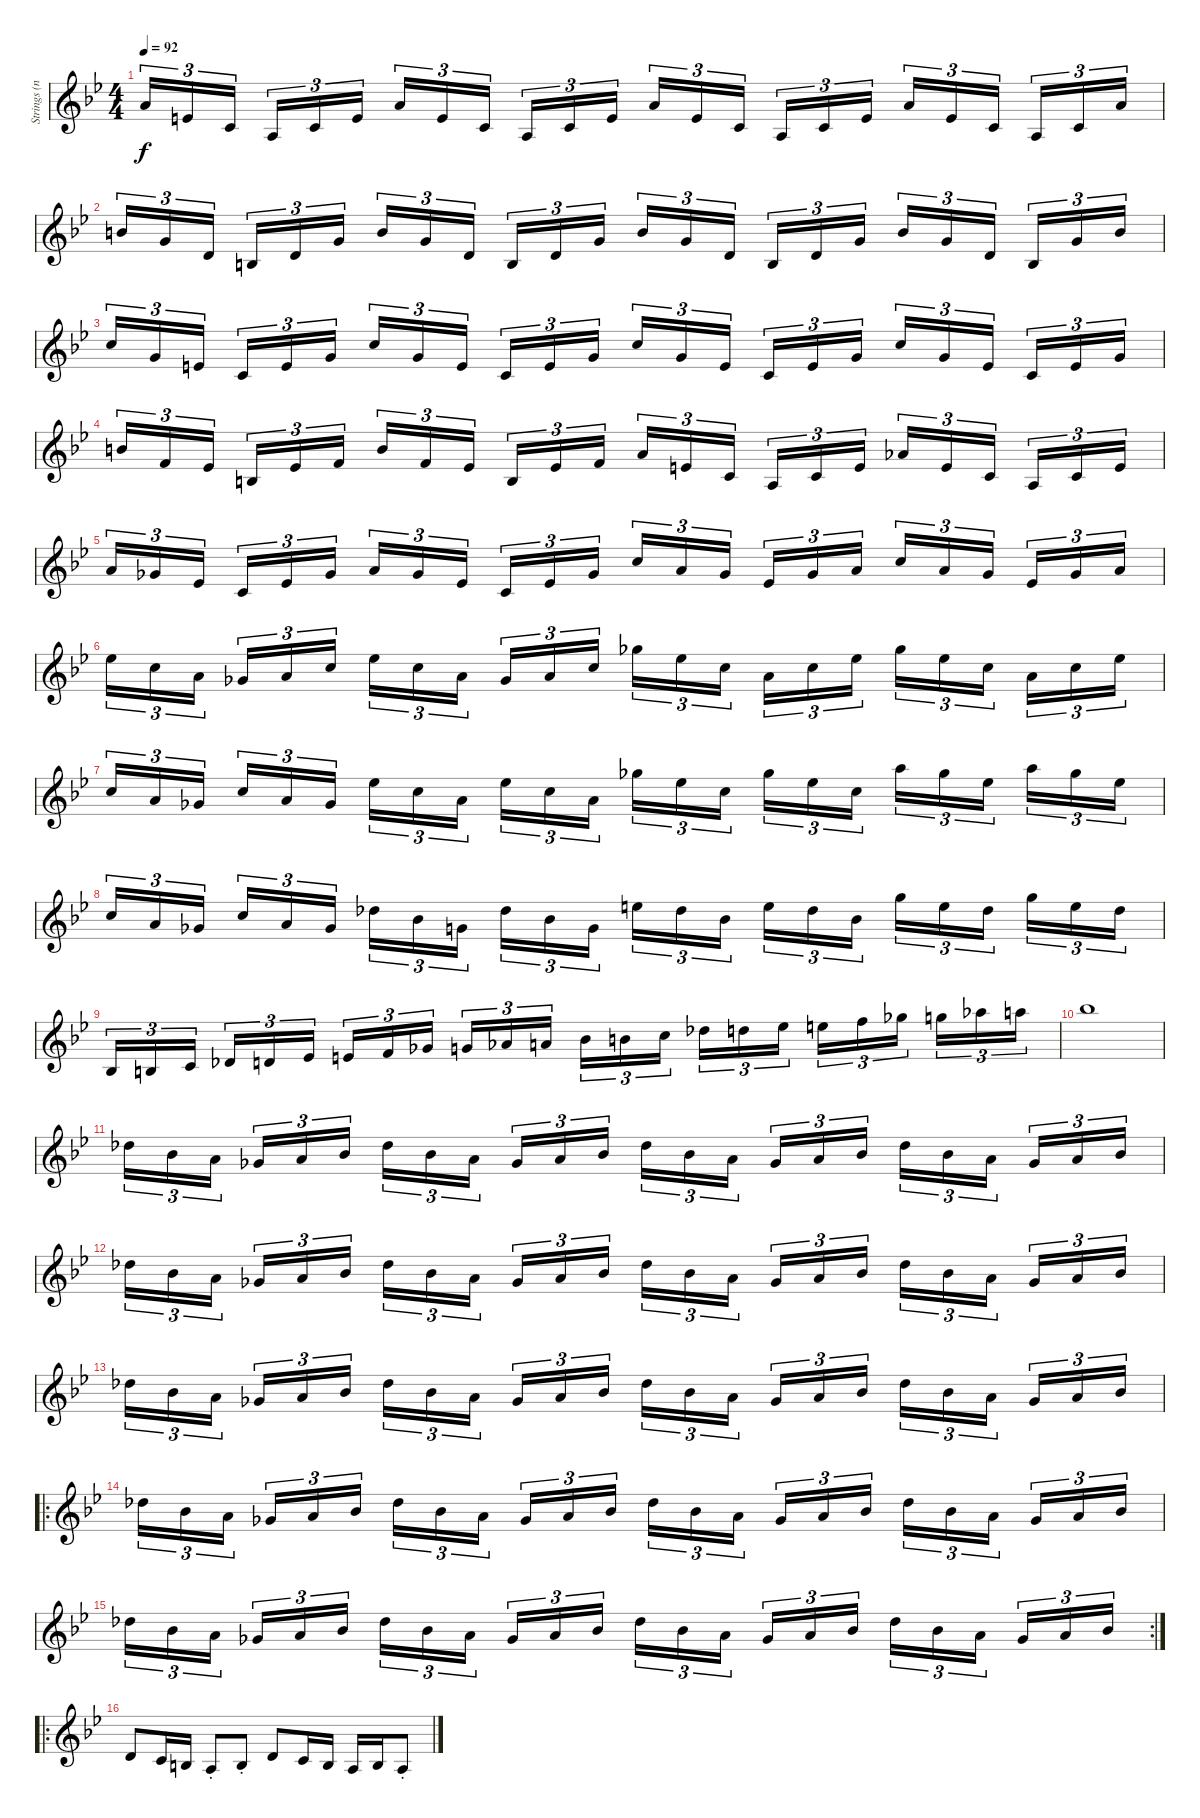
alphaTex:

\track ("Strings (not Piccolo!)" "Strings (n") {instrument piccolo}
\staff {score}
\tuning (E4 B3 G3 D3 A2 E2) {hide}
\ts (4 4)
\tempo 92
\clef g2
\ks gminor
10.2.16{tu (3 2) dy f} 5.2.16{tu (3 2)} 1.2.16{tu (3 2) beam splitsecondary} 2.3.16{tu (3 2)} 1.2.16{tu (3 2)} 5.2.16{tu (3 2)} 10.2.16{tu (3 2)} 5.2.16{tu (3 2)} 1.2.16{tu (3 2) beam splitsecondary} 2.3.16{tu (3 2)} 1.2.16{tu (3 2)} 5.2.16{tu (3 2)} 10.2.16{tu (3 2)} 5.2.16{tu (3 2)} 1.2.16{tu (3 2) beam splitsecondary} 2.3.16{tu (3 2)} 1.2.16{tu (3 2)} 5.2.16{tu (3 2)} 10.2.16{tu (3 2)} 5.2.16{tu (3 2)} 1.2.16{tu (3 2) beam splitsecondary} 2.3.16{tu (3 2)} 1.2.16{tu (3 2)} 10.2.16{tu (3 2)} |
12.2.16{tu (3 2)} 8.2.16{tu (3 2)} 3.2.16{tu (3 2) beam splitsecondary} 0.2.16{tu (3 2)} 3.2.16{tu (3 2)} 8.2.16{tu (3 2)} 12.2.16{tu (3 2)} 8.2.16{tu (3 2)} 3.2.16{tu (3 2) beam splitsecondary} 0.2.16{tu (3 2)} 3.2.16{tu (3 2)} 8.2.16{tu (3 2)} 12.2.16{tu (3 2)} 8.2.16{tu (3 2)} 3.2.16{tu (3 2) beam splitsecondary} 0.2.16{tu (3 2)} 3.2.16{tu (3 2)} 8.2.16{tu (3 2)} 12.2.16{tu (3 2)} 8.2.16{tu (3 2)} 3.2.16{tu (3 2) beam splitsecondary} 0.2.16{tu (3 2)} 8.2.16{tu (3 2)} 12.2.16{tu (3 2)} |
13.2.16{tu (3 2)} 8.2.16{tu (3 2)} 5.2.16{tu (3 2) beam splitsecondary} 1.2.16{tu (3 2)} 5.2.16{tu (3 2)} 8.2.16{tu (3 2)} 13.2.16{tu (3 2)} 8.2.16{tu (3 2)} 5.2.16{tu (3 2) beam splitsecondary} 1.2.16{tu (3 2)} 5.2.16{tu (3 2)} 8.2.16{tu (3 2)} 13.2.16{tu (3 2)} 8.2.16{tu (3 2)} 5.2.16{tu (3 2) beam splitsecondary} 1.2.16{tu (3 2)} 5.2.16{tu (3 2)} 8.2.16{tu (3 2)} 13.2.16{tu (3 2)} 8.2.16{tu (3 2)} 5.2.16{tu (3 2) beam splitsecondary} 1.2.16{tu (3 2)} 5.2.16{tu (3 2)} 8.2.16{tu (3 2)} |
12.2.16{tu (3 2)} 6.2.16{tu (3 2)} 4.2.16{tu (3 2) beam splitsecondary} 0.2.16{tu (3 2)} 4.2.16{tu (3 2)} 6.2.16{tu (3 2)} 12.2.16{tu (3 2)} 6.2.16{tu (3 2)} 4.2.16{tu (3 2) beam splitsecondary} 0.2.16{tu (3 2)} 4.2.16{tu (3 2)} 6.2.16{tu (3 2)} 10.2.16{tu (3 2)} 5.2.16{tu (3 2)} 1.2.16{tu (3 2) beam splitsecondary} 2.3.16{tu (3 2)} 1.2.16{tu (3 2)} 5.2.16{tu (3 2)} 9.2.16{tu (3 2)} 5.2.16{tu (3 2)} 1.2.16{tu (3 2) beam splitsecondary} 2.3.16{tu (3 2)} 1.2.16{tu (3 2)} 5.2.16{tu (3 2)} |
10.2.16{tu (3 2)} 7.2.16{tu (3 2)} 4.2.16{tu (3 2) beam splitsecondary} 1.2.16{tu (3 2)} 4.2.16{tu (3 2)} 7.2.16{tu (3 2)} 10.2.16{tu (3 2)} 7.2.16{tu (3 2)} 4.2.16{tu (3 2) beam splitsecondary} 1.2.16{tu (3 2)} 4.2.16{tu (3 2)} 7.2.16{tu (3 2)} 13.2.16{tu (3 2)} 10.2.16{tu (3 2)} 7.2.16{tu (3 2) beam splitsecondary} 4.2.16{tu (3 2)} 7.2.16{tu (3 2)} 10.2.16{tu (3 2)} 13.2.16{tu (3 2)} 10.2.16{tu (3 2)} 7.2.16{tu (3 2) beam splitsecondary} 4.2.16{tu (3 2)} 7.2.16{tu (3 2)} 10.2.16{tu (3 2)} |
16.2.16{tu (3 2)} 13.2.16{tu (3 2)} 10.2.16{tu (3 2) beam splitsecondary} 7.2.16{tu (3 2)} 10.2.16{tu (3 2)} 13.2.16{tu (3 2)} 16.2.16{tu (3 2)} 13.2.16{tu (3 2)} 10.2.16{tu (3 2) beam splitsecondary} 7.2.16{tu (3 2)} 10.2.16{tu (3 2)} 13.2.16{tu (3 2)} 19.2.16{tu (3 2)} 16.2.16{tu (3 2)} 13.2.16{tu (3 2) beam splitsecondary} 10.2.16{tu (3 2)} 13.2.16{tu (3 2)} 16.2.16{tu (3 2)} 19.2.16{tu (3 2)} 16.2.16{tu (3 2)} 13.2.16{tu (3 2) beam splitsecondary} 10.2.16{tu (3 2)} 13.2.16{tu (3 2)} 16.2.16{tu (3 2)} |
13.2.16{tu (3 2)} 10.2.16{tu (3 2)} 7.2.16{tu (3 2) beam splitsecondary} 13.2.16{tu (3 2)} 10.2.16{tu (3 2)} 7.2.16{tu (3 2)} 16.2.16{tu (3 2)} 13.2.16{tu (3 2)} 10.2.16{tu (3 2) beam splitsecondary} 16.2.16{tu (3 2)} 13.2.16{tu (3 2)} 10.2.16{tu (3 2)} 19.2.16{tu (3 2)} 16.2.16{tu (3 2)} 13.2.16{tu (3 2) beam splitsecondary} 19.2.16{tu (3 2)} 16.2.16{tu (3 2)} 13.2.16{tu (3 2)} 22.2.16{tu (3 2)} 19.2.16{tu (3 2)} 16.2.16{tu (3 2) beam splitsecondary} 22.2.16{tu (3 2)} 19.2.16{tu (3 2)} 16.2.16{tu (3 2)} |
13.2.16{tu (3 2)} 10.2.16{tu (3 2)} 7.2.16{tu (3 2) beam splitsecondary} 13.2.16{tu (3 2)} 10.2.16{tu (3 2)} 7.2.16{tu (3 2)} 14.2.16{tu (3 2)} 11.2.16{tu (3 2)} 8.2.16{tu (3 2) beam splitsecondary} 14.2.16{tu (3 2)} 11.2.16{tu (3 2)} 8.2.16{tu (3 2)} 17.2.16{tu (3 2)} 14.2.16{tu (3 2)} 11.2.16{tu (3 2) beam splitsecondary} 17.2.16{tu (3 2)} 14.2.16{tu (3 2)} 11.2.16{tu (3 2)} 20.2.16{tu (3 2)} 17.2.16{tu (3 2)} 14.2.16{tu (3 2) beam splitsecondary} 20.2.16{tu (3 2)} 17.2.16{tu (3 2)} 14.2.16{tu (3 2)} |
3.3.16{tu (3 2)} 0.2.16{tu (3 2)} 1.2.16{tu (3 2) beam splitsecondary} 2.2.16{tu (3 2)} 3.2.16{tu (3 2)} 4.2.16{tu (3 2)} 5.2.16{tu (3 2)} 6.2.16{tu (3 2)} 7.2.16{tu (3 2) beam splitsecondary} 8.2.16{tu (3 2)} 9.2.16{tu (3 2)} 10.2.16{tu (3 2)} 11.2.16{tu (3 2)} 12.2.16{tu (3 2)} 13.2.16{tu (3 2) beam splitsecondary} 14.2.16{tu (3 2)} 15.2.16{tu (3 2)} 16.2.16{tu (3 2)} 17.2.16{tu (3 2)} 18.2.16{tu (3 2)} 19.2.16{tu (3 2) beam splitsecondary} 20.2.16{tu (3 2)} 21.2.16{tu (3 2)} 22.2.16{tu (3 2)} |
18.1.1 |
14.2.16{tu (3 2)} 15.3.16{tu (3 2)} 14.3.16{tu (3 2) beam splitsecondary} 11.3.16{tu (3 2)} 14.3.16{tu (3 2)} 15.3.16{tu (3 2)} 14.2.16{tu (3 2)} 15.3.16{tu (3 2)} 14.3.16{tu (3 2) beam splitsecondary} 11.3.16{tu (3 2)} 14.3.16{tu (3 2)} 15.3.16{tu (3 2)} 14.2.16{tu (3 2)} 15.3.16{tu (3 2)} 14.3.16{tu (3 2) beam splitsecondary} 11.3.16{tu (3 2)} 14.3.16{tu (3 2)} 15.3.16{tu (3 2)} 14.2.16{tu (3 2)} 15.3.16{tu (3 2)} 14.3.16{tu (3 2) beam splitsecondary} 11.3.16{tu (3 2)} 14.3.16{tu (3 2)} 15.3.16{tu (3 2)} |
14.2.16{tu (3 2)} 15.3.16{tu (3 2)} 14.3.16{tu (3 2) beam splitsecondary} 11.3.16{tu (3 2)} 14.3.16{tu (3 2)} 15.3.16{tu (3 2)} 14.2.16{tu (3 2)} 15.3.16{tu (3 2)} 14.3.16{tu (3 2) beam splitsecondary} 11.3.16{tu (3 2)} 14.3.16{tu (3 2)} 15.3.16{tu (3 2)} 14.2.16{tu (3 2)} 15.3.16{tu (3 2)} 14.3.16{tu (3 2) beam splitsecondary} 11.3.16{tu (3 2)} 14.3.16{tu (3 2)} 15.3.16{tu (3 2)} 14.2.16{tu (3 2)} 15.3.16{tu (3 2)} 14.3.16{tu (3 2) beam splitsecondary} 11.3.16{tu (3 2)} 14.3.16{tu (3 2)} 15.3.16{tu (3 2)} |
14.2.16{tu (3 2)} 15.3.16{tu (3 2)} 14.3.16{tu (3 2) beam splitsecondary} 11.3.16{tu (3 2)} 14.3.16{tu (3 2)} 15.3.16{tu (3 2)} 14.2.16{tu (3 2)} 15.3.16{tu (3 2)} 14.3.16{tu (3 2) beam splitsecondary} 11.3.16{tu (3 2)} 14.3.16{tu (3 2)} 15.3.16{tu (3 2)} 14.2.16{tu (3 2)} 15.3.16{tu (3 2)} 14.3.16{tu (3 2) beam splitsecondary} 11.3.16{tu (3 2)} 14.3.16{tu (3 2)} 15.3.16{tu (3 2)} 14.2.16{tu (3 2)} 15.3.16{tu (3 2)} 14.3.16{tu (3 2) beam splitsecondary} 11.3.16{tu (3 2)} 14.3.16{tu (3 2)} 15.3.16{tu (3 2)} |
\ro
14.2.16{tu (3 2)} 15.3.16{tu (3 2)} 14.3.16{tu (3 2) beam splitsecondary} 11.3.16{tu (3 2)} 14.3.16{tu (3 2)} 15.3.16{tu (3 2)} 14.2.16{tu (3 2)} 15.3.16{tu (3 2)} 14.3.16{tu (3 2) beam splitsecondary} 11.3.16{tu (3 2)} 14.3.16{tu (3 2)} 15.3.16{tu (3 2)} 14.2.16{tu (3 2)} 15.3.16{tu (3 2)} 14.3.16{tu (3 2) beam splitsecondary} 11.3.16{tu (3 2)} 14.3.16{tu (3 2)} 15.3.16{tu (3 2)} 14.2.16{tu (3 2)} 15.3.16{tu (3 2)} 14.3.16{tu (3 2) beam splitsecondary} 11.3.16{tu (3 2)} 14.3.16{tu (3 2)} 15.3.16{tu (3 2)} |
\rc 2
14.2.16{tu (3 2)} 15.3.16{tu (3 2)} 14.3.16{tu (3 2) beam splitsecondary} 11.3.16{tu (3 2)} 14.3.16{tu (3 2)} 15.3.16{tu (3 2)} 14.2.16{tu (3 2)} 15.3.16{tu (3 2)} 14.3.16{tu (3 2) beam splitsecondary} 11.3.16{tu (3 2)} 14.3.16{tu (3 2)} 15.3.16{tu (3 2)} 14.2.16{tu (3 2)} 15.3.16{tu (3 2)} 14.3.16{tu (3 2) beam splitsecondary} 11.3.16{tu (3 2)} 14.3.16{tu (3 2)} 15.3.16{tu (3 2)} 14.2.16{tu (3 2)} 15.3.16{tu (3 2)} 14.3.16{tu (3 2) beam splitsecondary} 11.3.16{tu (3 2)} 14.3.16{tu (3 2)} 15.3.16{tu (3 2)} |
\ro
7.3.8 5.3.16 4.3.16 2.3{st}.8 4.3{st}.8 7.3.8 5.3.16 4.3.16 2.3.16 4.3.16 2.3{st}.8
